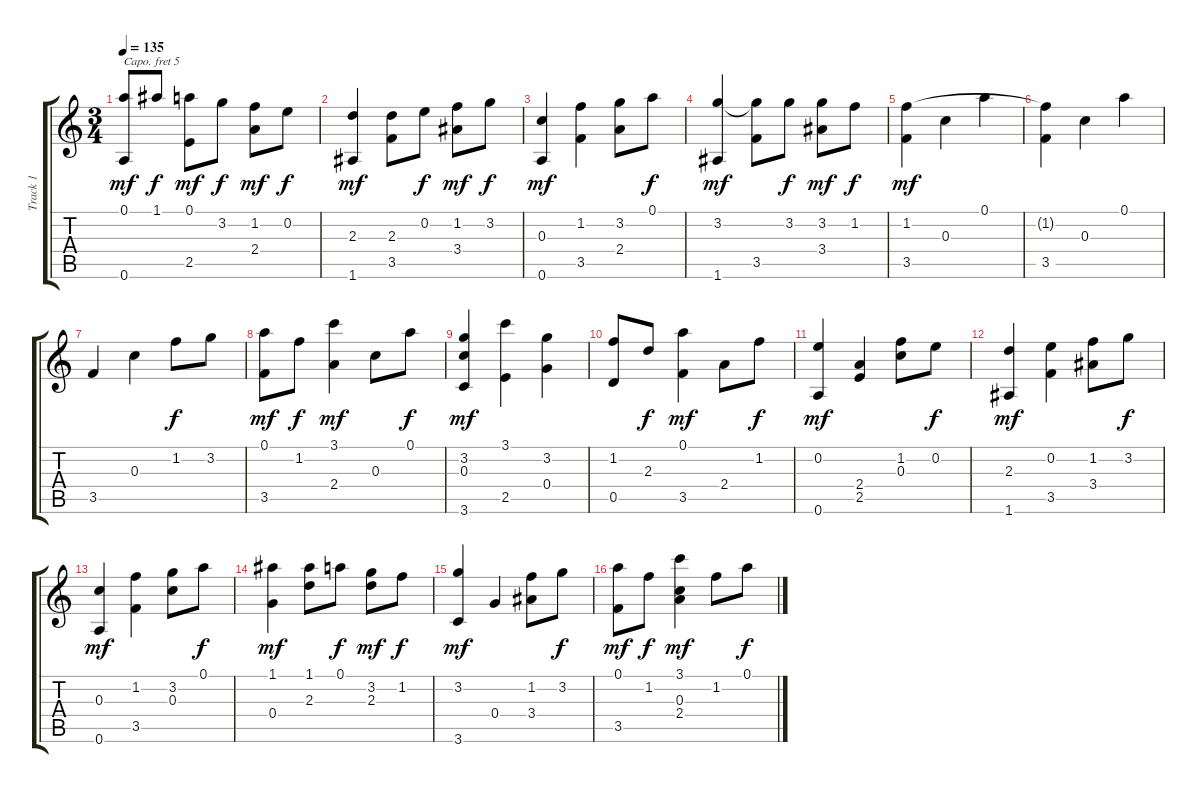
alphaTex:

\track ("Track 1" "Track 1") {instrument acousticguitarsteel}
\staff {score tabs}
\capo 5
\tuning (E4 B3 G3 D3 A2 E2) {hide}
\ts (3 4)
\tempo 135
\clef g2
\ks c
(0.1 0.6).8{dy mf} 1.1.8{dy f} (0.1 2.5).8{dy mf} 3.2.8{dy f} (1.2 2.4).8{dy mf} 0.2.8{dy f} |
(2.3 1.6).4{dy mf} (2.3 3.5).8 0.2.8{dy f} (1.2 3.4).8{dy mf} 3.2.8{dy f} |
(0.3 0.6).4{dy mf} (1.2 3.5).4 (3.2 2.4).8 0.1.8{dy f} |
(3.2 1.6).4{dy mf} (3.2{t} 3.5).8 3.2.8{dy f} (3.2 3.4).8{dy mf} 1.2.8{dy f} |
(1.2 3.5).4{dy mf} 0.3.4 0.1.4 |
(1.2{t} 3.5).4 0.3.4 0.1.4 |
3.5.4 0.3.4 1.2.8{dy f} 3.2.8 |
(0.1 3.5).8{dy mf} 1.2.8{dy f} (3.1 2.4).4{dy mf} 0.3.8 0.1.8{dy f} |
(3.2 0.3 3.6).4{dy mf} (3.1 2.5).4 (3.2 0.4).4 |
(1.2 0.5).8 2.3.8{dy f} (0.1 3.5).4{dy mf} 2.4.8 1.2.8{dy f} |
(0.2 0.6).4{dy mf} (2.4 2.5).4 (1.2 0.3).8 0.2.8{dy f} |
(2.3 1.6).4{dy mf} (0.2 3.5).4 (1.2 3.4).8 3.2.8{dy f} |
(0.3 0.6).4{dy mf} (1.2 3.5).4 (3.2 0.3).8 0.1.8{dy f} |
(1.1 0.4).4{dy mf} (1.1 2.3).8 0.1.8{dy f} (3.2 2.3).8{dy mf} 1.2.8{dy f} |
(3.2 3.6).4{dy mf} 0.4.4 (1.2 3.4).8 3.2.8{dy f} |
(0.1 3.5).8{dy mf} 1.2.8{dy f} (3.1 0.3 2.4).4{dy mf} 1.2.8 0.1.8{dy f}
